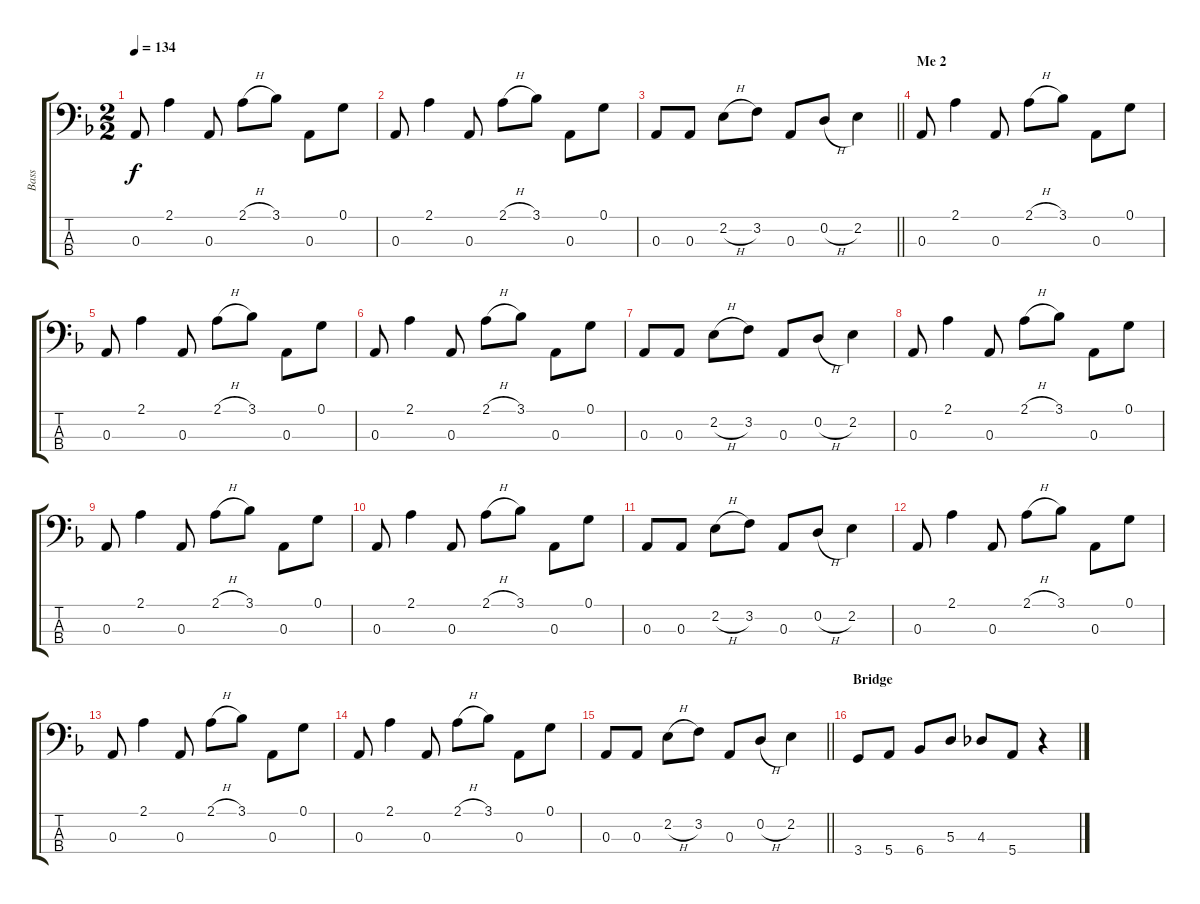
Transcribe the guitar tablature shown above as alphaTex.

\track ("Bass" "Bass") {instrument electricbassfinger}
\staff {score tabs}
\tuning (G2 D2 A1 E1) {hide}
\ts (2 2)
\tempo 134
\clef f4
\ks f
0.3.8{dy f} 2.1.4 0.3.8 2.1{h}.8 3.1.8 0.3.8 0.1.8 |
0.3.8 2.1.4 0.3.8 2.1{h}.8 3.1.8 0.3.8 0.1.8 |
\barLineRight lightlight
0.3.8 0.3.8 2.2{h}.8 3.2.8 0.3.8 0.2{h}.8 2.2.4 |
\section ("" "Me 2")
0.3.8 2.1.4 0.3.8 2.1{h}.8 3.1.8 0.3.8 0.1.8 |
0.3.8 2.1.4 0.3.8 2.1{h}.8 3.1.8 0.3.8 0.1.8 |
0.3.8 2.1.4 0.3.8 2.1{h}.8 3.1.8 0.3.8 0.1.8 |
0.3.8 0.3.8 2.2{h}.8 3.2.8 0.3.8 0.2{h}.8 2.2.4 |
0.3.8 2.1.4 0.3.8 2.1{h}.8 3.1.8 0.3.8 0.1.8 |
0.3.8 2.1.4 0.3.8 2.1{h}.8 3.1.8 0.3.8 0.1.8 |
0.3.8 2.1.4 0.3.8 2.1{h}.8 3.1.8 0.3.8 0.1.8 |
0.3.8 0.3.8 2.2{h}.8 3.2.8 0.3.8 0.2{h}.8 2.2.4 |
0.3.8 2.1.4 0.3.8 2.1{h}.8 3.1.8 0.3.8 0.1.8 |
0.3.8 2.1.4 0.3.8 2.1{h}.8 3.1.8 0.3.8 0.1.8 |
0.3.8 2.1.4 0.3.8 2.1{h}.8 3.1.8 0.3.8 0.1.8 |
\barLineRight lightlight
0.3.8 0.3.8 2.2{h}.8 3.2.8 0.3.8 0.2{h}.8 2.2.4 |
\section ("" "Bridge")
3.4.8 5.4.8 6.4.8 5.3.8 4.3.8 5.4.8 r.4
